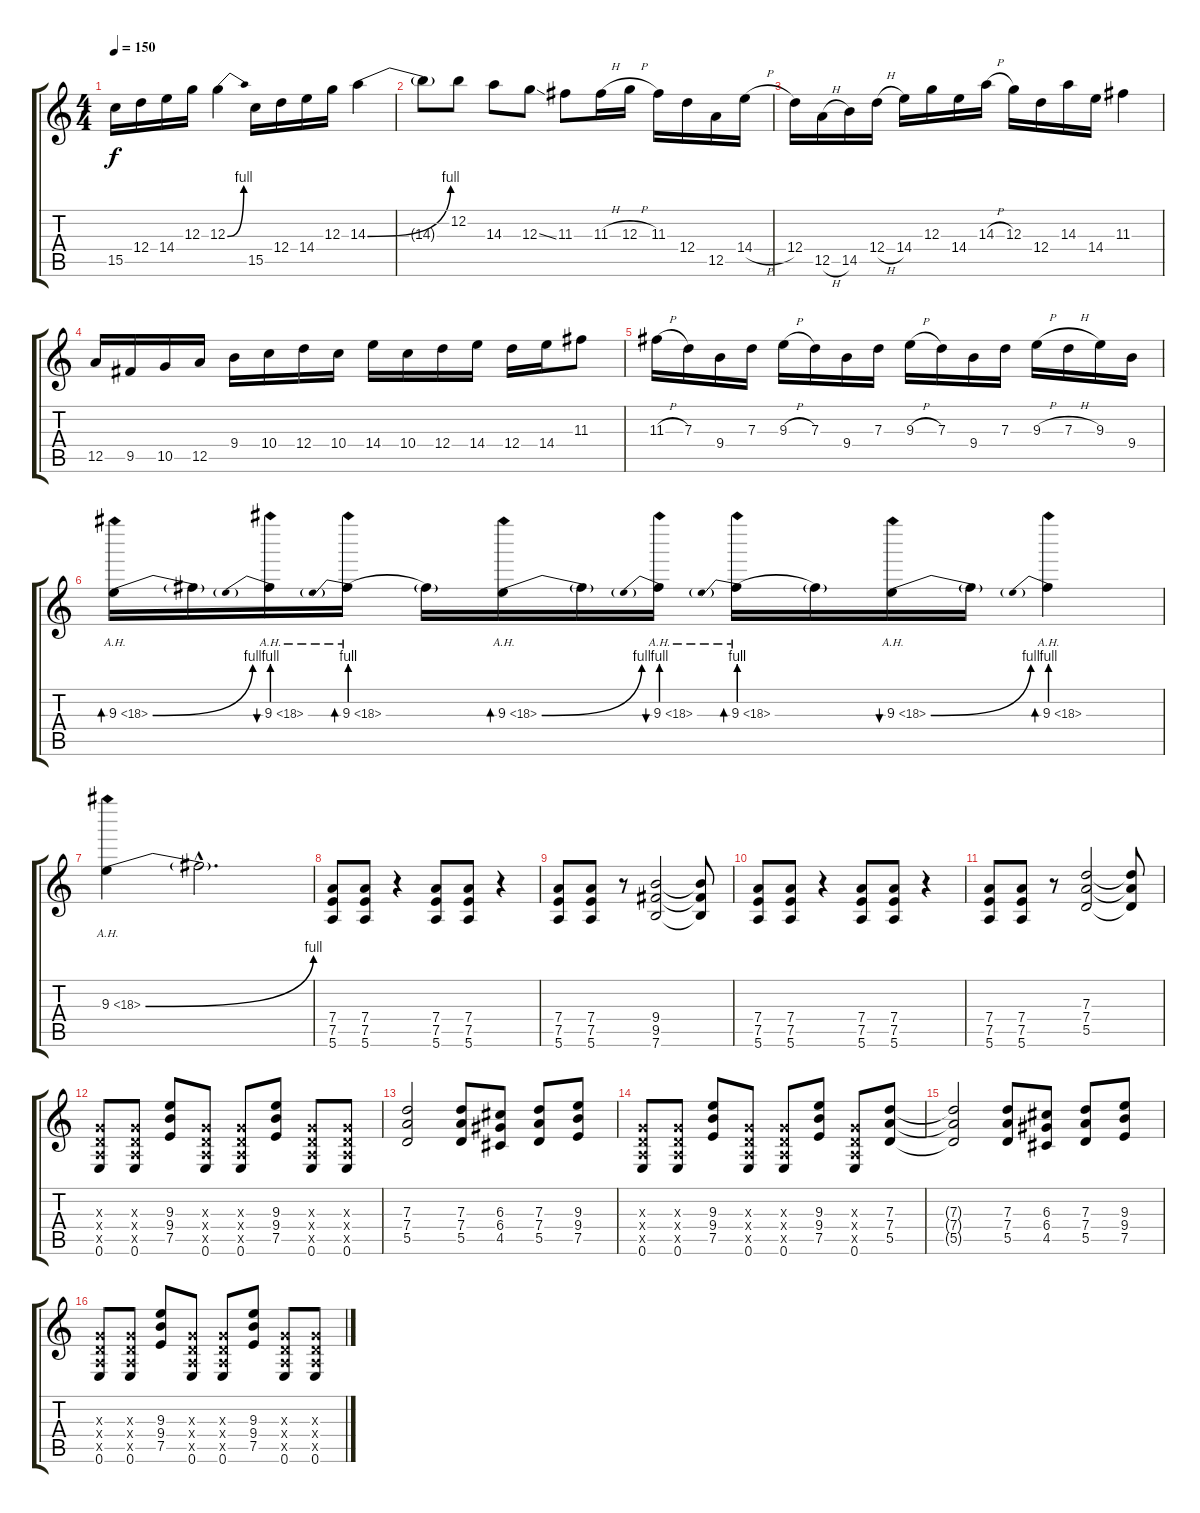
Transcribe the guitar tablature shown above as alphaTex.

\track "" {instrument overdrivenguitar}
\staff {score tabs}
\tuning (E4 B3 G3 D3 A2 E2) {hide}
\ts (4 4)
\tempo 150
\clef g2
\ks c
15.5.16{dy f} 12.4.16 14.4.16 12.3.16 12.3{be (bend 0 0 60 4)}.4 15.5.16 12.4.16 14.4.16 12.3.16 14.3{be (bend 0 0 60 4)}.4 |
14.3{t}.8 12.2.8 14.3.8 12.3{ss}.8 11.3.8 11.3{h}.16 12.3{h}.16 11.3.16 12.4.16 12.5.16 14.4{h}.16 |
12.4.16 12.5{h}.16 14.5.16 12.4{h}.16 14.4.16 12.3.16 14.4.16 14.3{h}.16 12.3.16 12.4.16 14.3.16 14.4.16 11.3.4 |
12.5.16 9.5.16 10.5.16 12.5.16 9.4.16 10.4.16 12.4.16 10.4.16 14.4.16 10.4.16 12.4.16 14.4.16 12.4.16 14.4.16 11.3.8 |
11.3{h}.16 7.3.16 9.4.16 7.3.16 9.3{h}.16 7.3.16 9.4.16 7.3.16 9.3{h}.16 7.3.16 9.4.16 7.3.16 9.3{h}.16 7.3{h}.16 9.3.16 9.4.16 |
9.3{be (bend 0 0 60 4) ah 9}.16{bd 60} 9.3{t}.16 9.3{be (prebend 0 4 60 4) ah 9}.16{bu 60} 9.3{be (prebend 0 4 60 4) ah 9}.16{bd 60} 9.3{t}.16 9.3{be (bend 0 0 60 4) ah 9}.16{bd 60} 9.3{t}.16 9.3{be (prebend 0 4 60 4) ah 9}.16{bu 60} 9.3{be (prebend 0 4 60 4) ah 9}.16{bd 60} 9.3{t}.16 9.3{be (bend 0 0 60 4) ah 9}.16{bu 60} 9.3{t}.16 9.3{be (prebend 0 4 60 4) ah 9}.4{bd 60} |
9.3{be (bend 0 0 60 4) ah 9}.4 9.3{hac t}.2{d} |
(7.4 7.5 5.6).8 (7.4 7.5 5.6).8 r.4 (7.4 7.5 5.6).8 (7.4 7.5 5.6).8 r.4 |
(7.4 7.5 5.6).8 (7.4 7.5 5.6).8 r.8 (9.4 9.5 7.6).2 (9.4{t} 9.5{t} 7.6{t}).8 |
(7.4 7.5 5.6).8 (7.4 7.5 5.6).8 r.4 (7.4 7.5 5.6).8 (7.4 7.5 5.6).8 r.4 |
(7.4 7.5 5.6).8 (7.4 7.5 5.6).8 r.8 (7.3 7.4 5.5).2 (7.3{t} 7.4{t} 5.5{t}).8 |
(0.3{x} 0.4{x} 0.5{x} 0.6).8 (0.3{x} 0.4{x} 0.5{x} 0.6).8 (9.3 9.4 7.5).8 (0.3{x} 0.4{x} 0.5{x} 0.6).8 (0.3{x} 0.4{x} 0.5{x} 0.6).8 (9.3 9.4 7.5).8 (0.3{x} 0.4{x} 0.5{x} 0.6).8 (0.3{x} 0.4{x} 0.5{x} 0.6).8 |
(7.3 7.4 5.5).2 (7.3 7.4 5.5).8 (6.3 6.4 4.5).8 (7.3 7.4 5.5).8 (9.3 9.4 7.5).8 |
(0.3{x} 0.4{x} 0.5{x} 0.6).8 (0.3{x} 0.4{x} 0.5{x} 0.6).8 (9.3 9.4 7.5).8 (0.3{x} 0.4{x} 0.5{x} 0.6).8 (0.3{x} 0.4{x} 0.5{x} 0.6).8 (9.3 9.4 7.5).8 (0.3{x} 0.4{x} 0.5{x} 0.6).8 (7.3 7.4 5.5).8 |
(7.3{t} 7.4{t} 5.5{t}).2 (7.3 7.4 5.5).8 (6.3 6.4 4.5).8 (7.3 7.4 5.5).8 (9.3 9.4 7.5).8 |
(0.3{x} 0.4{x} 0.5{x} 0.6).8 (0.3{x} 0.4{x} 0.5{x} 0.6).8 (9.3 9.4 7.5).8 (0.3{x} 0.4{x} 0.5{x} 0.6).8 (0.3{x} 0.4{x} 0.5{x} 0.6).8 (9.3 9.4 7.5).8 (0.3{x} 0.4{x} 0.5{x} 0.6).8 (0.3{x} 0.4{x} 0.5{x} 0.6).8
